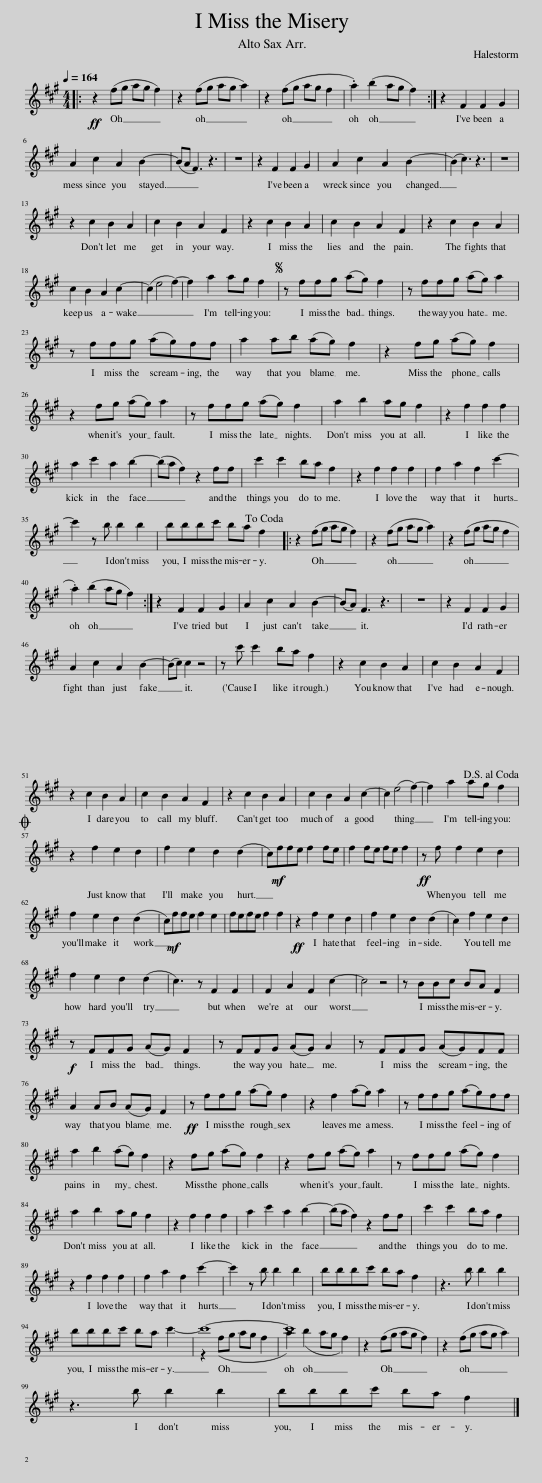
X:1
%%score ( 1 2 )
L:1/8
Q:1/4=164
M:4/4
I:linebreak $
K:none
V:1 treble transpose=-9
V:2 treble transpose="-9 "
V:1
[K:A]|:!ff! z2 (fg ag f2) | z2 (fg ag a2) | z2 (fg ag f2 | .a2) (b2 ag f2) :| z2 F2 F2 G2 |$ %5
 A2 c2 A2 B2- | (BA F3) z3 | z8 | z2 F2 F2 G2 | A2 c2 A2 B2- | %10
 (B2 c3) z3 | z8 |$ z2 c2 B2 A2 | c2 B2 A2 F2 | z2 c2 B2 A2 | %15
 c2 B2 A2 F2 | z2 c2 B2 A2 |$ c2 B2 A2 c2- | (c2 e4 f2-) | f2 a2 ag f2 | %20
S z ffg (ag) f2 | z ffg (ag) a2 |$ z ffg (ag)ff | a2 ab (ag) f2 | z2 fg (ag) f2 |$ %25
 z2 fg (ag) a2 | z ffg (ag) f2 | a2 b2 ag f2 | z2 f2 f2 f2 |$ a2 c'2 a2 b2- | %30
 (ba f2) z2 ff | c'2 c'2 ba f2 | z2 f2 f2 f2 | f2 a2 f2 c'2- |$ c'2 z b b2 b2 | %35
 bbbc' ba f2!dacoda! |: z2 (fg ag f2) | z2 (fg ag a2) | z2 (fg ag f2 |$ .a2) (b2 ag f2) :| %40
 z2 F2 F2 G2 | A2 c2 A2 B2- | (BA) F3 z3 | z8 | z2 F2 F2 G2 |$ %45
 A2 c2 A2 B2- | (Bc) c2 z4 | z c' c'2 ba f2 | z2 c2 B2 A2 | c2 B2 A2 F2 |$ %50
 z2 c2 B2 A2 | c2 B2 A2 F2 | z2 c2 B2 A2 | c2 B2 A2 c2- | c2 (e4 f2-) | %55
 f2 a2 ag f2!D.S.! |$O z2 f2 e2 d2 | f2 e2 d2 (d2 | c)!mf!ffe f2 fe | f2 fe fe f2 | %60
!ff! z f f2 e2 d2 |$ f2 e2 d2 (d2 | c)!mf!ffe f2 e2 | fefe f2 f2 |!ff! z2 f2 e2 d2 | %65
 f2 e2 d2 (d2 | c2) f2 e2 d2 |$ f2 e2 d2 (d2 | c3) z F2 F2 | F2 A2 F2 c2- | %70
 c4 z4 | z BBc BA F2 |$!f! z FFG (AG) F2 | z FFG (AG) A2 | z FFG (AG)FF |$ %75
 A2 AB (AG) F2 |!ff! z ffg (ag) f2 | z2 f2 (ag) a2 | z ffg (ag)ff |$ a2 b2 (ag) f2 | %80
 z2 fg (ag) f2 | z2 fg (ag) a2 | z ffg (ag) f2 |$ a2 b2 ag f2 | z2 f2 f2 f2 | %85
 a2 c'2 a2 b2- | (ba f2) z2 ff | c'2 c'2 ba f2 |$ z2 f2 f2 f2 | f2 a2 f2 c'2- | %90
 c'2 z b b2 b2 | bbbc' ba f2 | z3 b b2 b2 |$ bbbc' ba c'2- | c'8- | %95
 c'8 | z2 (fg ag f2) | z2 (fg ag a2) |$ z3 b b2 b2 | bbbc' ba f2 |] %100
V:2
[K:A]|: x8 | x8 | x8 | x8 :| x8 |$ %5
 x8 | x8 | x8 | x8 | x8 | %10
 x8 | x8 |$ x8 | x8 | x8 | %15
 x8 | x8 |$ x8 | x8 | x8 | %20
 x8 | x8 |$ x8 | x8 | x8 |$ %25
 x8 | x8 | x8 | x8 |$ x8 | %30
 x8 | x8 | x8 | x8 |$ x8 | %35
 x8 |: x8 | x8 | x8 |$ x8 :| %40
 x8 | x8 | x8 | x8 | x8 |$ %45
 x8 | x8 | x8 | x8 | x8 |$ %50
 x8 | x8 | x8 | x8 | x8 | %55
 x8 |$ x8 | x8 | x8 | x8 | %60
 x8 |$ x8 | x8 | x8 | x8 | %65
 x8 | x8 |$ x8 | x8 | x8 | %70
 x8 | x8 |$ x8 | x8 | x8 |$ %75
 x8 | x8 | x8 | x8 |$ x8 | %80
 x8 | x8 | x8 |$ x8 | x8 | %85
 x8 | x8 | x8 |$ x8 | x8 | %90
 x8 | x8 | x8 |$ x8 | z2 (fg ag f2 | %95
 a2) (b2 ag f2) | x8 | x8 |$ x8 | x8 |] %100
